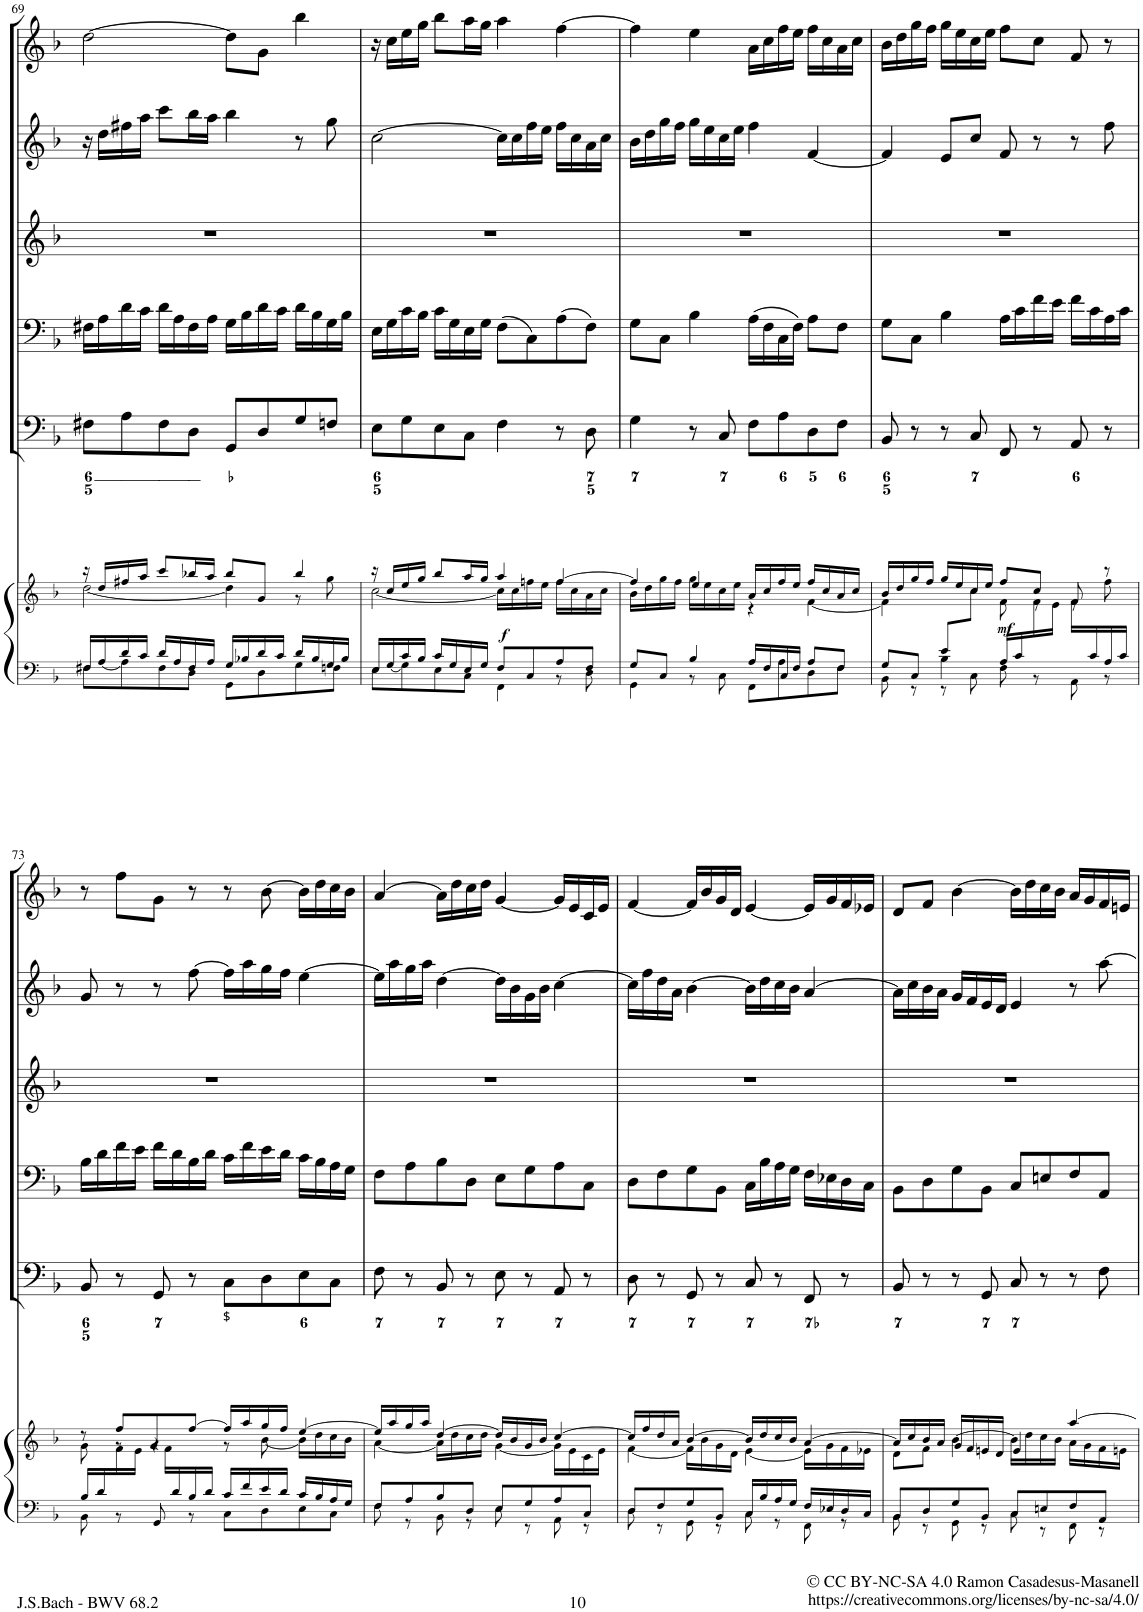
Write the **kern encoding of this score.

**kern	**kern	**dynam	**kern	**kern	**kern	**kern	**kern
*part6	*part6	*part6	*part5	*part4	*part3	*part2	*part1
*staff7	*staff6	*staff6/7	*staff5	*staff4	*staff3	*staff2	*staff1
*I"Piano reduction	*	*	*I"Continuo	*I"Violoncello piccolo	*I"Soprano	*I"Violino I	*I"Oboe I
*I'Pno	*	*	*	*I'Vc	*	*I'Vln	*I'Ob
!!LO:PB:g=z
*clefF4	*clefG2	*	*clefF4	*clefF4	*clefG2	*clefG2	*clefG2
*k[b-]	*k[b-]	*	*k[b-]	*k[b-]	*k[b-]	*k[b-]	*k[b-]
*M4/4	*M4/4	*	*M4/4	*M4/4	*M4/4	*M4/4	*M4/4
*met(c)	*met(c)	*	*met(c)	*met(c)	*met(c)	*met(c)	*met(c)
=69	=69	=69	=69	=69	=69	=69	=69
*^	*^	*	*	*	*	*	*
16F#X/LL	8F#\L	16r	[2dd\	.	8F#X\L	16F#X\LL	1r	16r	[2dd\
[<16A/	.	16dd/LL	.	.	.	16A\	.	16dd\LL	.
16d/	8A\]	16ff#X/	.	.	8A\	16d\	.	16ff#X\	.
16c/JJ	.	16aa/JJ	.	.	.	16c\JJ	.	16aa\JJ	.
16d/LL	8F#\	8ccc/L	.	.	8F#\	16d\LL	.	8ccc\L	.
16A/	.	.	.	.	.	16A\	.	.	.
16F#/	8D\J	16bb-X/L	.	.	8D\J	16F#\	.	16bb-\L	.
16A/JJ	.	16aa/JJ	.	.	.	16A\JJ	.	16aa\JJ	.
16G/LL	8GG\L	8bb-/L	4dd\]	.	8GG/L	16G\LL	.	4bb-\	8dd\L]
16B-X/	.	.	.	.	.	16B-\	.	.	.
16d/	8D\	8g/J	.	.	8D/	16d\	.	.	8g\J
16c/JJ	.	.	.	.	.	16c\JJ	.	.	.
16d/LL	8G\	4bb-/	8r	.	8G/	16d\LL	.	8r	4bb-\
16B-/	.	.	.	.	.	16B-\	.	.	.
16G/	8Fn\J	.	8gg\	.	8Fn/J	16G\	.	8gg\	.
16B-/JJ	.	.	.	.	.	16B-\JJ	.	.	.
=70	=70	=70	=70	=70	=70	=70	=70	=70	=70
16E/LL	8E\L	16r	[2cc\	.	8E\L	16E\LL	1r	[2cc\	16r
[<16G/	.	16cc/LL	.	.	.	16G\	.	.	16cc\LL
16c/	8G\]	16ee/	.	.	8G\	16c\	.	.	16ee\
16B-/JJ	.	16gg/JJ	.	.	.	16B-\JJ	.	.	16gg\JJ
16c/LL	8E\	8bb-/L	.	.	8E\	16c\LL	.	.	8bb-\L
16G/	.	.	.	.	.	16G\	.	.	.
16E/	8C\J	16aa/L	.	.	8C\J	16E\	.	.	16aa\L
16G/JJ	.	16gg/JJ	.	.	.	16G\JJ	.	.	16gg\JJ
!	!	!	!	!LO:DY:b	!	!	!	!	!
8F/L	4FF\	4aa/	16cc\LL]	f	4F\	(8F\L	.	16cc\LL]	4aa\
.	.	.	16cc\	.	.	.	.	16cc\	.
8C/	.	.	16ffn\	.	.	8C\)	.	16ff\	.
.	.	.	16ee\JJ	.	.	.	.	16ee\JJ	.
8A/	8r	[4ff/	16ff\LL	.	8r	(8A\	.	16ff\LL	[4ff\
.	.	.	16cc\	.	.	.	.	16cc\	.
8F/J	8D\	.	16a\	.	8D\	8F\J)	.	16a\	.
.	.	.	16cc\JJ	.	.	.	.	16cc\JJ	.
=71	=71	=71	=71	=71	=71	=71	=71	=71	=71
8G/L	4GG\	4ff/]	16b-\LL	.	4G\	8G\L	1r	16b-\LL	4ff\]
.	.	.	16dd\	.	.	.	.	16dd\	.
8C/J	.	.	16gg\	.	.	8C\J	.	16gg\	.
.	.	.	16ff\JJ	.	.	.	.	16ff\JJ	.
4B-/	8r	4ee/	16gg\LL	.	8r	4B-\	.	16gg\LL	4ee\
.	.	.	16ee\	.	.	.	.	16ee\	.
.	8C\	.	16cc\	.	8C/	.	.	16cc\	.
.	.	.	16ee\JJ	.	.	.	.	16ee\JJ	.
16A/LL	8FF\L	16a/LL	4r	.	8F\L	(16A\LL	.	4ff\	16a\LL
16F/	.	16cc/	.	.	.	16F\	.	.	16cc\
16C/	8A\	16ff/	.	.	8A\	16C\	.	.	16ff\
16F/JJ	.	16ee/JJ	.	.	.	16F\JJ)	.	.	16ee\JJ
8A/L	8D\	16ff/LL	[4f\	.	8D\	8A\L	.	[4f/	16ff\LL
.	.	16cc/	.	.	.	.	.	.	16cc\
8F/J	8F\J	16a/	.	.	8F\J	8F\J	.	.	16a\
.	.	16cc/JJ	.	.	.	.	.	.	16cc\JJ
=72	=72	=72	=72	=72	=72	=72	=72	=72	=72
*	*^	*	*^	*	*	*	*	*	*
4ryy	8G/L	8BB-\	16b-/LL	4f\]	8ryy	.	8BB-/	8G\L	1r	4f/]	16b-\LL
.	.	.	16dd/	.	.	.	.	.	.	.	16dd\
*	*	*	*	*v	*v	*	*	*	*	*	*
.	8C/J	8r	16gg/	.	.	8r	8C\J	.	.	16gg\
.	.	.	16ff/JJ	.	.	.	.	.	.	16ff\JJ
8e/L	4B-\	8r	16gg/LL	8ryy	.	8r	4B-\	.	8e/L	16gg\LL
.	.	.	16ee/	.	.	.	.	.	.	16ee\
2ryy	.	8C\	16cc/	8cc\J	.	8C/	.	.	8cc/J	16cc\
.	.	.	16ee/JJ	.	.	.	.	.	.	16ee\JJ
!	!	!	!	!	!LO:DY:b	!	!	!	!	!
.	16A/LL	8F\	8ff/L	8f\	mf	8FF/	16A\LL	.	8f/	8ff\L
.	16c/	.	.	.	.	.	16c\	.	.	.
*	*	*	*	*^	*	*	*	*	*	*
.	8.ryy	8r	8cc/J	8r	16f\	.	8r	16f\	.	8r	8cc\J
.	.	.	.	.	16e\JJ	.	.	16e\JJ	.	.	.
.	.	8AA\	8f/	8r	16f\LL	.	8AA/	16f\LL	.	8r	8f/
.	16c/	.	.	.	8.ryy	.	.	16c\	.	.	.
8ryy	16A/	8r	8r	8ff\	.	.	8r	16A\	.	8ff\	8r
.	16c/JJ	.	.	.	.	.	.	16c\JJ	.	.	.
*	*v	*v	*	*	*	*	*	*	*	*	*
!!LO:LB:g=z
=73	=73	=73	=73	=73	=73	=73	=73	=73	=73	=73
16B-/LL	8BB-\	8r	8g\	8ryy	.	8BB-/	16B-\LL	1r	8g/	8r
16d/	.	.	.	.	.	.	16d\	.	.	.
8.ryy	8r	8ff/L	8r	16f\	.	8r	16f\	.	8r	8ff\L
.	.	.	.	16e\JJ	.	.	16e\JJ	.	.	.
.	8GG/	8g/	4r	16f\LL	.	8GG/	16f\LL	.	8r	8g\J
16d/	.	.	.	2ryy	.	.	16d\	.	.	.
16B-/	8r	[8ff/J	.	.	.	8r	16B-\	.	[8ff\	8r
16d/JJ	.	.	.	.	.	.	16d\JJ	.	.	.
16c/LL	8C\L	16ff/LL]	8r	.	.	8C\L	16c\LL	.	16ff\LL]	8r
16f/	.	16aa/	.	.	.	.	16f\	.	16aa\	.
16e/	8D\	16gg/	[8b-\	.	.	8D\	16e\	.	16gg\	[8b-\
16d/JJ	.	16ff/JJ	.	.	.	.	16d\JJ	.	16ff\JJ	.
16c/LL	8E\	[4ee/	16b-\LL]	.	.	8E\	16c\LL	.	[4ee\	16b-\LL]
16B-/	.	.	16dd\	8.ryy	.	.	16B-\	.	.	16dd\
16A/	8C\J	.	16cc\	.	.	8C\J	16A\	.	.	16cc\
16G/JJ	.	.	16b-\JJ	.	.	.	16G\JJ	.	.	16b-\JJ
*	*	*	*v	*v	*	*	*	*	*	*
=74	=74	=74	=74	=74	=74	=74	=74	=74	=74
8F/L	8F\	16ee/LL]	[4a\	.	8F\	8F\L	1r	16ee\LL]	[4a/
.	.	16aa/	.	.	.	.	.	16aa\	.
8A/	8r	16gg/	.	.	8r	8A\	.	16gg\	.
.	.	16aa/JJ	.	.	.	.	.	16aa\JJ	.
8B-/	8BB-\	[4dd/	16a\LL]	.	8BB-/	8B-\	.	[4dd\	16a\LL]
.	.	.	16dd\	.	.	.	.	.	16dd\
8D/J	8r	.	16cc\	.	8r	8D\J	.	.	16cc\
.	.	.	16dd\JJ	.	.	.	.	.	16dd\JJ
8E/L	8E\	16dd/LL]	[4g\	.	8E\	8E\L	.	16dd\LL]	[4g/
.	.	16b-/	.	.	.	.	.	16b-\	.
8G/	8r	16g/	.	.	8r	8G\	.	16g\	.
.	.	16b-/JJ	.	.	.	.	.	16b-\JJ	.
8A/	8AA\	[4cc/	16g\LL]	.	8AA/	8A\	.	[4cc\	16g/LL]
.	.	.	16e\	.	.	.	.	.	16e/
8C/J	8r	.	16c\	.	8r	8C\J	.	.	16c/
.	.	.	16e\JJ	.	.	.	.	.	16e/JJ
=75	=75	=75	=75	=75	=75	=75	=75	=75	=75
8D/L	8D\	16cc/LL]	[4f\	.	8D\	8D\L	1r	16cc\LL]	[4f/
.	.	16ff/	.	.	.	.	.	16ff\	.
8F/	8r	16dd/	.	.	8r	8F\	.	16dd\	.
.	.	16a/JJ	.	.	.	.	.	16a\JJ	.
8G/	8GG\	[4b-/	16f\LL]	.	8GG/	8G\	.	[4b-\	16f/LL]
.	.	.	16b-\	.	.	.	.	.	16b-/
8BB-/J	8r	.	16g\	.	8r	8BB-\J	.	.	16g/
.	.	.	16d\JJ	.	.	.	.	.	16d/JJ
16C/LL	8C\	16b-/LL]	[4e\	.	8C/	16C\LL	.	16b-\LL]	[4e/
16B-/	.	16dd/	.	.	.	16B-\	.	16dd\	.
16A/	8r	16cc/	.	.	8r	16A\	.	16cc\	.
16G/JJ	.	16b-/JJ	.	.	.	16G\JJ	.	16b-\JJ	.
16F/LL	8FF\	[4a/	16e\LL]	.	8FF/	16F\LL	.	[4a/	16e/LL]
16E-X/	.	.	16g\	.	.	16E-X\	.	.	16g/
16D/	8r	.	16f\	.	8r	16D\	.	.	16f/
16C/JJ	.	.	16e-X\JJ	.	.	16C\JJ	.	.	16e-X/JJ
=76	=76	=76	=76	=76	=76	=76	=76	=76	=76
8BB-/L	8BB-\	16a/LL]	8d\L	.	8BB-/	8BB-\L	1r	16a\LL]	8d/L
.	.	16cc/	.	.	.	.	.	16cc\	.
8D/	8r	16b-/	8f\J	.	8r	8D\	.	16b-\	8f/J
.	.	16a/JJ	.	.	.	.	.	16a\JJ	.
8G/	8GG\	16g/LL	[>4b-\	.	8r	8G\	.	16g/LL	[4b-\
.	.	16f/	.	.	.	.	.	16f/	.
8BB-/J	8r	16en/	.	.	8GG/	8BB-\J	.	16e/	.
.	.	16d/JJ	.	.	.	.	.	16d/JJ	.
8C/L	8C\	4e/	16b-\LL]	.	8C/	8C/L	.	4e/	16b-\LL]
.	.	.	16dd\	.	.	.	.	.	16dd\
8En/	8r	.	16cc\	.	8r	8En/	.	.	16cc\
.	.	.	16b-\JJ	.	.	.	.	.	16b-\JJ
8F/	8FF\	[4aa/	16a\LL	.	8r	8F/	.	8r	16a/LL
.	.	.	16g\	.	.	.	.	.	16g/
8AA/J	8r	.	16f\	.	8F\	8AA/J	.	[8aa\	16f/
.	.	.	16en\JJ	.	.	.	.	.	16en/JJ
*v	*v	*	*	*	*	*	*	*	*
*	*v	*v	*	*	*	*	*	*
=	=	=	=	=	=	=	=
*-	*-	*-	*-	*-	*-	*-	*-
